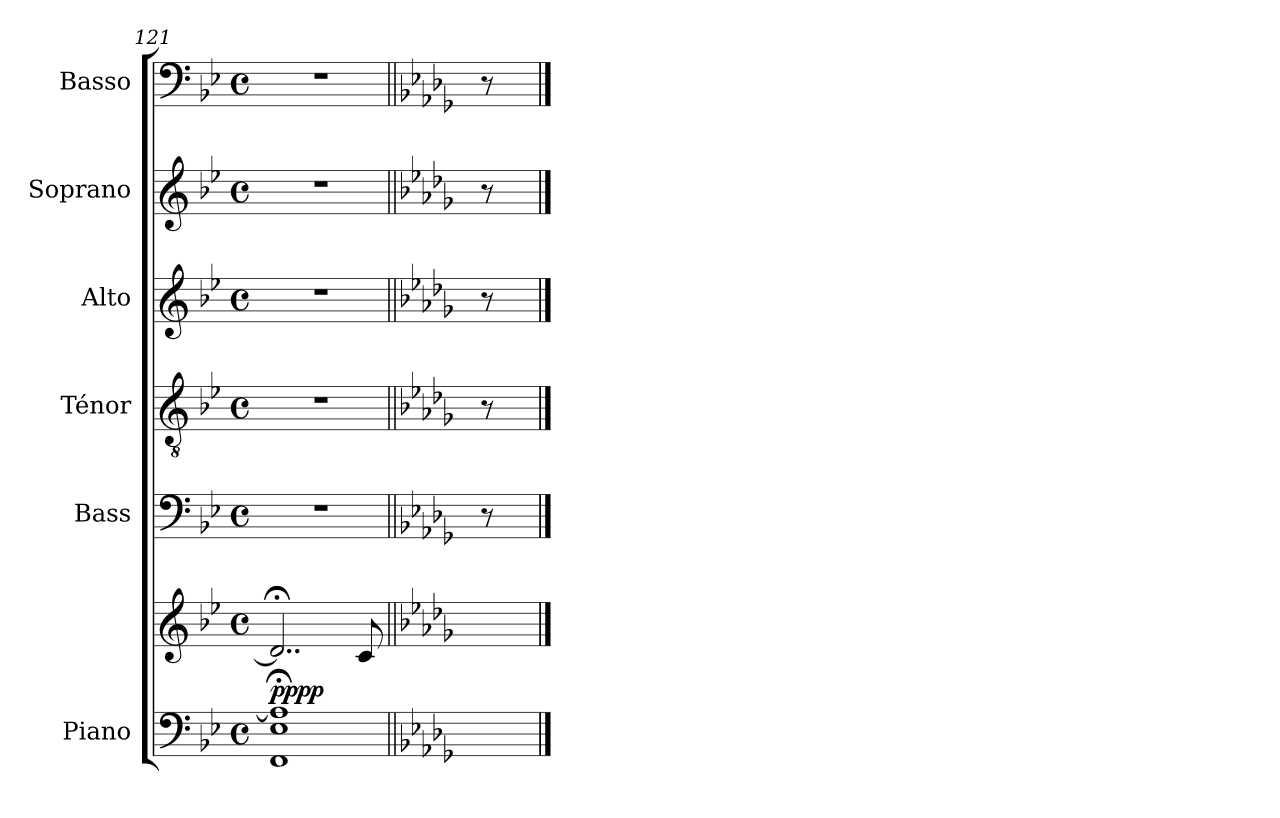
**kern	**kern	**dynam	**kern	**kern	**kern	**kern	**kern
*part6	*part6	*part6	*part5	*part4	*part3	*part2	*part1
*staff7	*staff6	*staff6/7	*staff5	*staff4	*staff3	*staff2	*staff1
*I"Piano	*	*	*I"Bass	*I"Ténor	*I"Alto	*I"Soprano	*I"Basso
*I'Pno.	*	*	*I'B.	*I'T.	*I'A.	*I'S.	*I'B
*clefF4	*clefG2	*	*clefF4	*clefGv2	*clefG2	*clefG2	*clefF4
*k[b-e-]	*k[b-e-]	*	*k[b-e-]	*k[b-e-]	*k[b-e-]	*k[b-e-]	*k[b-e-]
*M4/4	*M4/4	*	*M4/4	*M4/4	*M4/4	*M4/4	*M4/4
*met(c)	*met(c)	*	*met(c)	*met(c)	*met(c)	*met(c)	*met(c)
=121	=121	=121	=121	=121	=121	=121	=121
!	!	!LO:DY:a=2	!	!	!	!	!
1FF;< 1E-;< 1A];<	2..d-;</]	pppp	1r	1r	1r	1r	1r
.	8c/	.	.	.	.	.	.
=122||	=122||	=122||	=122||	=122||	=122||	=122||	=122||
*k[b-e-a-d-g-]	*k[b-e-a-d-g-]	*	*k[b-e-a-d-g-]	*k[b-e-a-d-g-]	*k[b-e-a-d-g-]	*k[b-e-a-d-g-]	*k[b-e-a-d-g-]
8ryy	8ryy	.	8r	8r	8r	8r	8r
==	==	==	==	==	==	==	==
*-	*-	*-	*-	*-	*-	*-	*-
